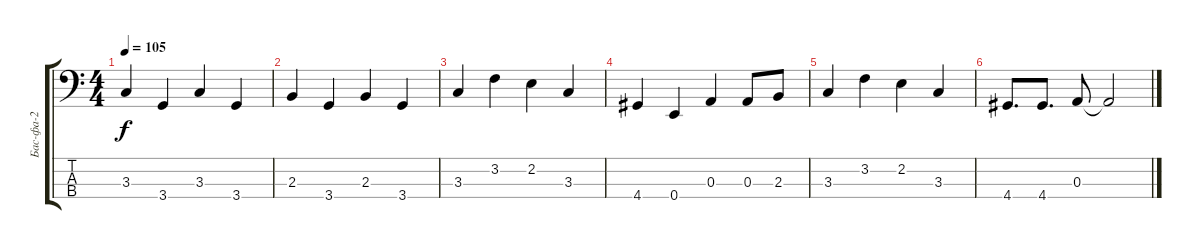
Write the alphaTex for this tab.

\track ("Бас-фа-2" "Бас-фа-2") {instrument electricbasspick}
\staff {score tabs}
\tuning (G2 D2 A1 E1) {hide}
\ts (4 4)
\tempo 105
\clef f4
\ks c
3.3.4{dy f} 3.4.4 3.3.4 3.4.4 |
2.3.4 3.4.4 2.3.4 3.4.4 |
3.3.4 3.2.4 2.2.4 3.3.4 |
4.4.4 0.4.4 0.3.4 0.3.8 2.3.8 |
3.3.4 3.2.4 2.2.4 3.3.4 |
4.4.8{d} 4.4.8{d} 0.3.8 0.3{t}.2
